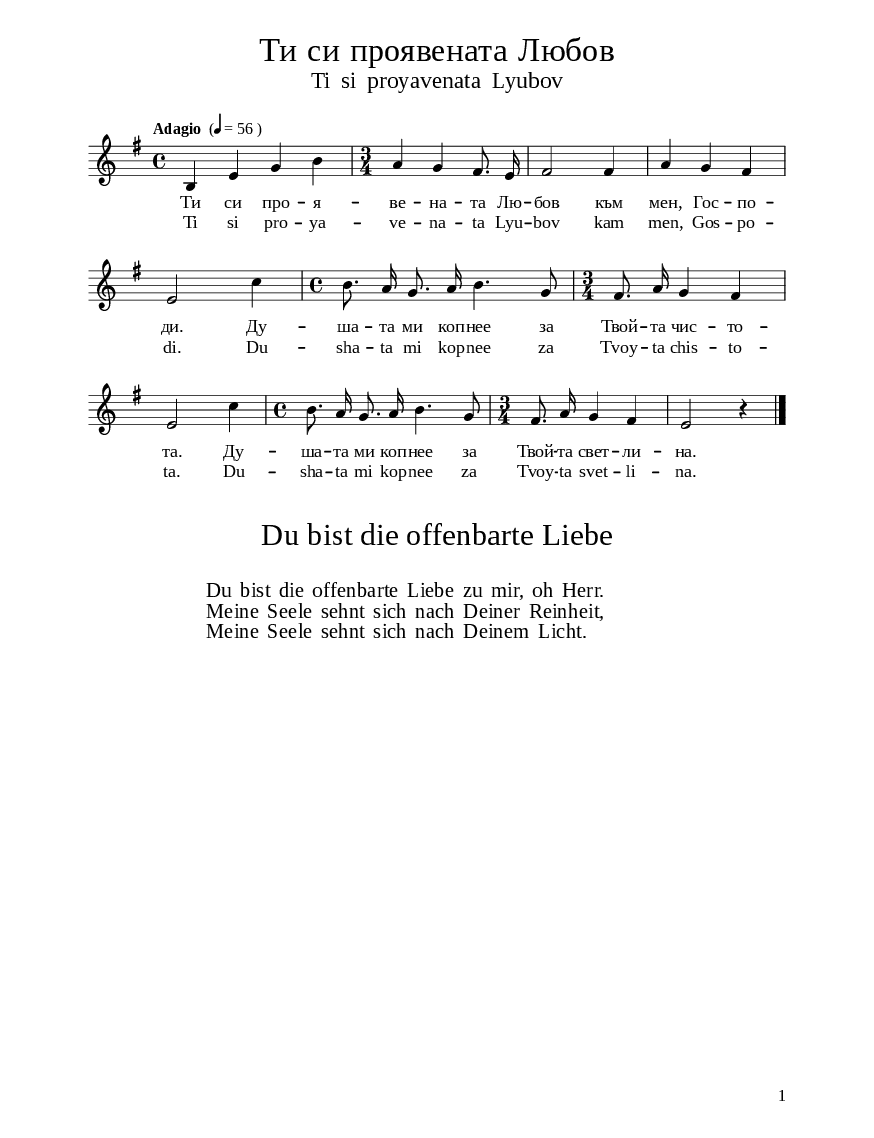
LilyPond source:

\version "2.18.2"

\paper {
  #(set-paper-size "a5")
}

\bookpart {
\paper {
  print-all-headers = ##t
  print-page-number = ##t
  print-first-page-number = ##t

  % put page numbers on the bottom
  oddHeaderMarkup = \markup ""
  evenHeaderMarkup = \markup ""
  oddFooterMarkup = \markup
    \fill-line {
      ""
      \on-the-fly #print-page-number-check-first \fromproperty #'page:page-number-string
    }
  evenFooterMarkup = \markup
    \fill-line {
      \on-the-fly #print-page-number-check-first \fromproperty #'page:page-number-string
      ""
    }

  left-margin = 1.5\cm
  right-margin = 1.5\cm
  top-margin = 1.6\cm
  bottom-margin = 1.2\cm
  ragged-bottom = ##t % do not spread the staves to fill the whole vertical space

  % change lyrics and titles font (affects notes also)
  fonts =
    #(make-pango-font-tree
     "Times New Roman"
     "DejaVu Sans"
     "DejaVu Sans Mono"
     (/ (* staff-height pt) 3.6))

  % change distance between staves
  system-system-spacing =
    #'((basic-distance . 12)
       (minimum-distance . 6)
       (padding . 1)
       (stretchability . 12))
}

\header {
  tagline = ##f
}

\score{
  \layout { 
    indent = 0.0\cm % remove first line indentation
    %ragged-last = ##t % do not spread last line to fill the whole space
    \context {
      \Score
      \omit BarNumber %remove bar numbers
    } % context

    \context { % change staff size
      \Staff
      fontSize = #+0 % affects notes size only
      \override StaffSymbol #'staff-space = #(magstep -3)
      \override StaffSymbol #'thickness = #0.5
      \override BarLine #'hair-thickness = #1
      %\override StaffSymbol #'ledger-line-thickness = #'(0 . 0)
    }

    \context { % adjust space between staff and lyrics and between the two lyric lines
      \Lyrics
      \override VerticalAxisGroup.nonstaff-relatedstaff-spacing = #'((basic-distance . 4.5))
      \override VerticalAxisGroup.nonstaff-nonstaff-spacing = #'((minimum-distance . 2))
    }
  } % layout
\new Voice \absolute  {
    \clef treble
    \key g \major
    \time 4/4 

    \tempo \markup { % make tempo note smaller
      \concat { "Adagio " \normal-text { " (" }
          \teeny \general-align #Y #DOWN \note #"4" #0.8
          \normal-text { " = 56 )" }
      }
    }
    \autoBeamOff
    b4 e' g' b' | \time 3/4  a'4 g' fis'8. e'16 |fis'2 fis'4 | a'4 g' fis' | \break 
    e'2 c''4 | \time 4/4  b'8. a'16 g'8. a'16 b'4. g'8 | \time 3/4  fis'8. a'16 g'4 fis' | \break 
    e'2 c''4 | \time 4/4  b'8. a'16 g'8. a'16 b'4. g'8 | \time 3/4  fis'8. a'16 g'4 fis' | e'2 r4 \bar "|."
  }
  
  \addlyrics {
    Ти си про -- я -- ве -- на -- та Лю -- бов към мен, Гос -- по -- 
    ди. Ду -- ша -- та ми коп -- неe за Твой -- та чис -- то -- 
    та. Ду -- ша -- та ми коп -- неe за Твой -- та свет -- ли -- на.
  }

  \addlyrics {
    Ti si pro -- ya -- ve -- na -- ta Lyu -- bov kam men, Gos -- po -- 
    di. Du -- sha -- ta mi kop -- nee za Tvoy -- ta chis -- to -- 
    ta. Du -- sha -- ta mi kop -- nee za Tvoy -- ta svet -- li -- na.
  }

  
  \header {
    title = \markup \column \normal-text \fontsize #2.5 {
              \center-align
              \line { Ти си проявената Любов}
              \vspace #-0.6
              \center-align
              \line \fontsize #-3 { Ti si proyavenata Lyubov }
              \vspace #-0.8
              \center-align
              \line \fontsize #-3 { " " }
            }
  }
  
  \midi{}

} % score



\markup \fontsize #+2.5 {
    \hspace #1
    \override #'(baseline-skip . 2.4) % affects space between column lines
    \column {
      
    }

    \hspace #5
    \override #'(baseline-skip . 2.4)
    \column {
  
    } %column
} % markup



% include foreign translation(s) of the song
\version "2.20.0"

\markup \fill-line { \fontsize #6 "Du bist die offenbarte Liebe" }
\markup \null
\markup \null
\markup \fontsize #+2.5 {
  \hspace #10
  \override #'(baseline-skip . 2)
  \column {
    \line { " " }

 \line { " "Du bist die offenbarte Liebe zu mir, oh Herr.}

 \line { " "Meine Seele sehnt sich nach Deiner Reinheit,}

 \line { " "Meine Seele sehnt sich nach Deinem Licht.}



       }
       
    }    
 


} % bookpart
